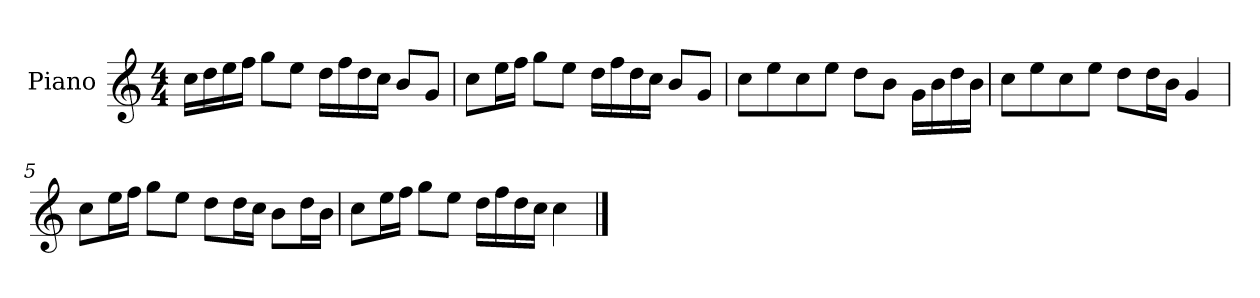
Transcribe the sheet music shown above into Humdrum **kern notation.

**kern
*part1
*staff1
*I"Piano
*I'P-no
*clefG2
*k[]
*M4/4
*MM90
=1
16cc\LL
16dd\
16ee\
16ff\JJ
8gg\L
8ee\J
16dd\LL
16ff\
16dd\
16cc\JJ
8b/L
8g/J
=2
8cc\L
16ee\L
16ff\JJ
8gg\L
8ee\J
16dd\LL
16ff\
16dd\
16cc\JJ
8b/L
8g/J
=3
8cc\L
8ee\
8cc\
8ee\J
8dd\L
8b\J
16g\LL
16b\
16dd\
16b\JJ
=4
8cc\L
8ee\
8cc\
8ee\J
8dd\L
16dd\L
16b\JJ
4g/
!!LO:LB:g=z
=5
8cc\L
16ee\L
16ff\JJ
8gg\L
8ee\J
8dd\L
16dd\L
16cc\JJ
8b\L
16dd\L
16b\JJ
=6
8cc\L
16ee\L
16ff\JJ
8gg\L
8ee\J
16dd\LL
16ff\
16dd\
16cc\JJ
4cc\
==
*-
